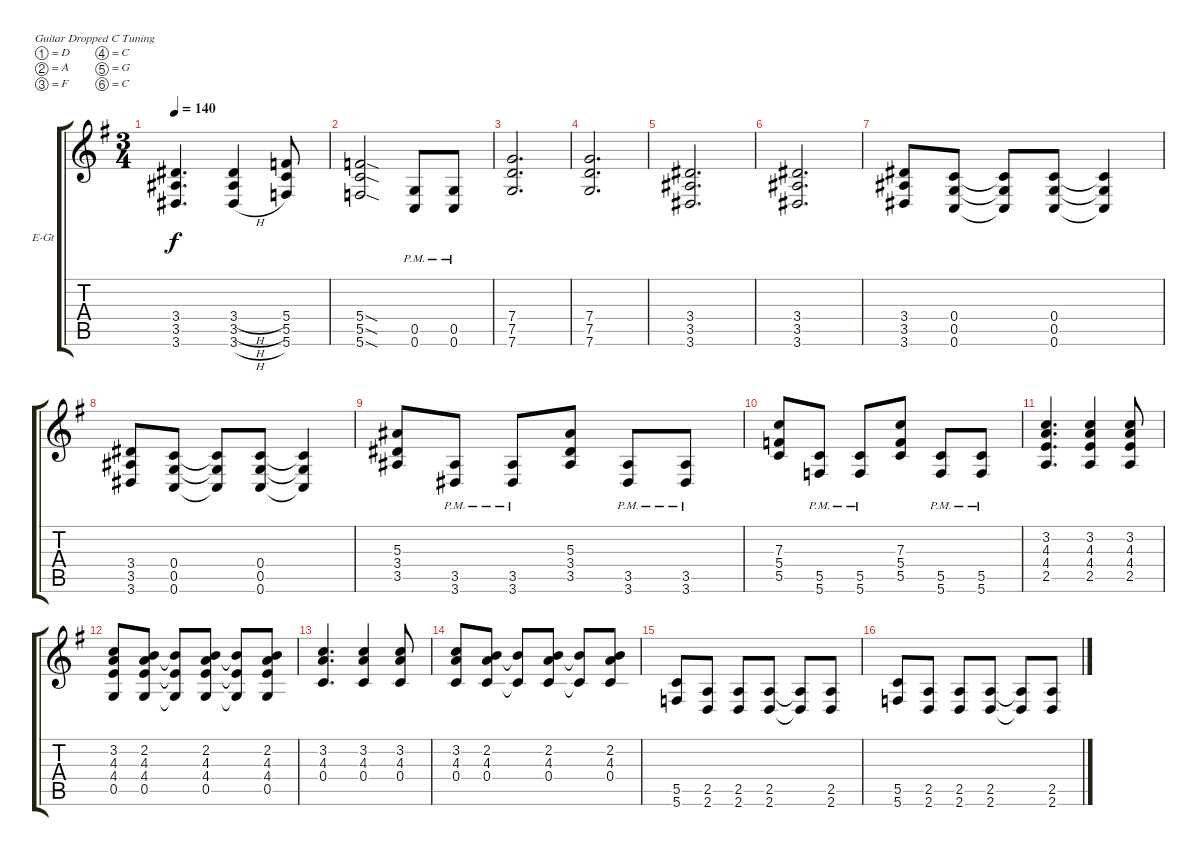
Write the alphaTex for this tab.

\bracketExtendMode groupsimilarinstruments
\firstSystemTrackNameOrientation horizontal
\otherSystemsTrackNameOrientation horizontal
\track ("Electric Guitar 1" "E-Gt") {instrument distortionguitar}
\staff {score tabs}
\tuning (D4 A3 F3 C3 G2 C2)
\ts (3 4)
\tempo 140
\clef g2
\ks eminor
(3.6 3.5 3.4).4{d dy f} (3.4{h} 3.5{h} 3.6{h}).4 (5.6 5.5 5.4).8 |
(5.6{sod} 5.5{sod} 5.4{sod}).2 (0.6{pm} 0.5{pm}).8 (0.5{pm} 0.6{pm}).8 |
(7.6 7.5 7.4).2{d} |
(7.4 7.5 7.6).2{d} |
(3.6 3.5 3.4).2{d} |
(3.4 3.5 3.6).2{d} |
(3.6 3.5 3.4).8 (0.4 0.5 0.6).8 (0.6{t} 0.5{t} 0.4{t}).8 (0.4 0.5 0.6).8 (0.6{t} 0.5{t} 0.4{t}).4 |
(3.6 3.5 3.4).8 (0.4 0.5 0.6).8 (0.6{t} 0.5{t} 0.4{t}).8 (0.4 0.5 0.6).8 (0.6{t} 0.5{t} 0.4{t}).4 |
(3.5 3.4 5.3).8 (3.5{pm} 3.6{pm}).8 (3.5{pm} 3.6{pm}).8 (3.5 3.4 5.3).8 (3.5{pm} 3.6{pm}).8 (3.5{pm} 3.6{pm}).8 |
(5.5 5.4 7.3).8 (5.5{pm} 5.6{pm}).8 (5.5{pm} 5.6{pm}).8 (5.5 5.4 7.3).8 (5.5{pm} 5.6{pm}).8 (5.5{pm} 5.6{pm}).8 |
(3.2 4.3 2.5 4.4).4{d} (3.2 4.3 2.5 4.4).4 (3.2 4.3 2.5 4.4).8 |
(0.5 4.4 3.2 4.3).8 (0.5 4.4 2.2 4.3).8 (0.5{t} 4.4{t} 2.2{t}).8 (0.5 4.4 2.2 4.3).8 (0.5{t} 4.4{t} 2.2{t}).8 (0.5 4.4 2.2 4.3).8 |
(3.2 4.3 0.4).4{d} (3.2 4.3 0.4).4 (3.2 4.3 0.4).8 |
(0.4 3.2 4.3).8 (0.4 2.2 4.3).8 (0.4{t} 2.2{t}).8 (0.4 2.2 4.3).8 (0.4{t} 2.2{t}).8 (0.4 2.2 4.3).8 |
(5.6 5.5).8 (2.6 2.5).8 (2.6 2.5).8 (2.6 2.5).8 (2.6{t} 2.5{t}).8 (2.6 2.5).8 |
(5.6 5.5).8 (2.6 2.5).8 (2.6 2.5).8 (2.6 2.5).8 (2.6{t} 2.5{t}).8 (2.6 2.5).8
